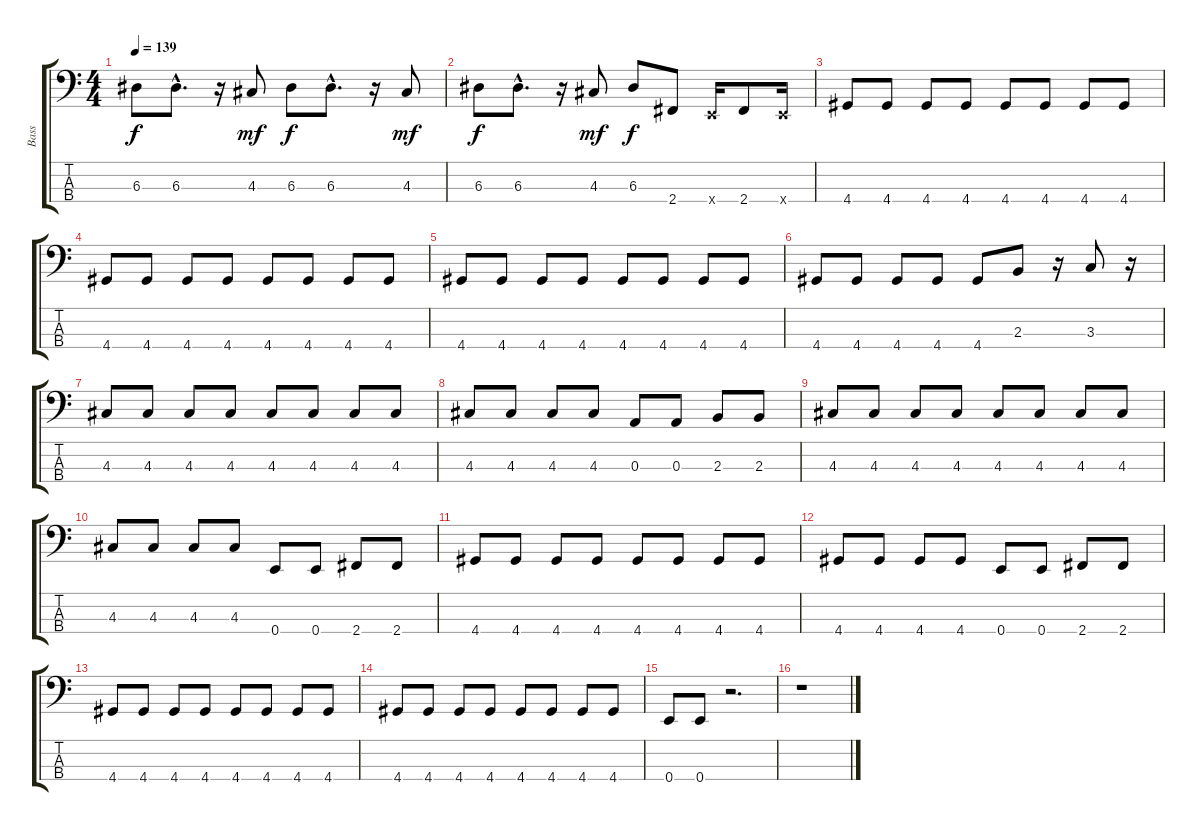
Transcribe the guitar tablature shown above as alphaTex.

\track ("Bass" "Bass") {instrument electricbasspick}
\staff {score tabs}
\tuning (G2 D2 A1 E1) {hide}
\ts (4 4)
\tempo 139
\clef f4
\ks c
6.3.8{dy f} 6.3{hac}.8{d} r.16 4.3.8{dy mf} 6.3.8{dy f} 6.3{hac}.8{d} r.16 4.3.8{dy mf} |
6.3.8{dy f} 6.3{hac}.8{d} r.16 4.3.8{dy mf} 6.3.8{dy f} 2.4.8 0.4{x}.16 2.4.8 0.4{x}.16 |
4.4.8 4.4.8 4.4.8 4.4.8 4.4.8 4.4.8 4.4.8 4.4.8 |
4.4.8 4.4.8 4.4.8 4.4.8 4.4.8 4.4.8 4.4.8 4.4.8 |
4.4.8 4.4.8 4.4.8 4.4.8 4.4.8 4.4.8 4.4.8 4.4.8 |
4.4.8 4.4.8 4.4.8 4.4.8 4.4.8 2.3.8 r.16 3.3.8 r.16 |
4.3.8 4.3.8 4.3.8 4.3.8 4.3.8 4.3.8 4.3.8 4.3.8 |
4.3.8 4.3.8 4.3.8 4.3.8 0.3.8 0.3.8 2.3.8 2.3.8 |
4.3.8 4.3.8 4.3.8 4.3.8 4.3.8 4.3.8 4.3.8 4.3.8 |
4.3.8 4.3.8 4.3.8 4.3.8 0.4.8 0.4.8 2.4.8 2.4.8 |
4.4.8 4.4.8 4.4.8 4.4.8 4.4.8 4.4.8 4.4.8 4.4.8 |
4.4.8 4.4.8 4.4.8 4.4.8 0.4.8 0.4.8 2.4.8 2.4.8 |
4.4.8 4.4.8 4.4.8 4.4.8 4.4.8 4.4.8 4.4.8 4.4.8 |
4.4.8 4.4.8 4.4.8 4.4.8 4.4.8 4.4.8 4.4.8 4.4.8 |
0.4.8 0.4.8 r.2{d} |
r.1
